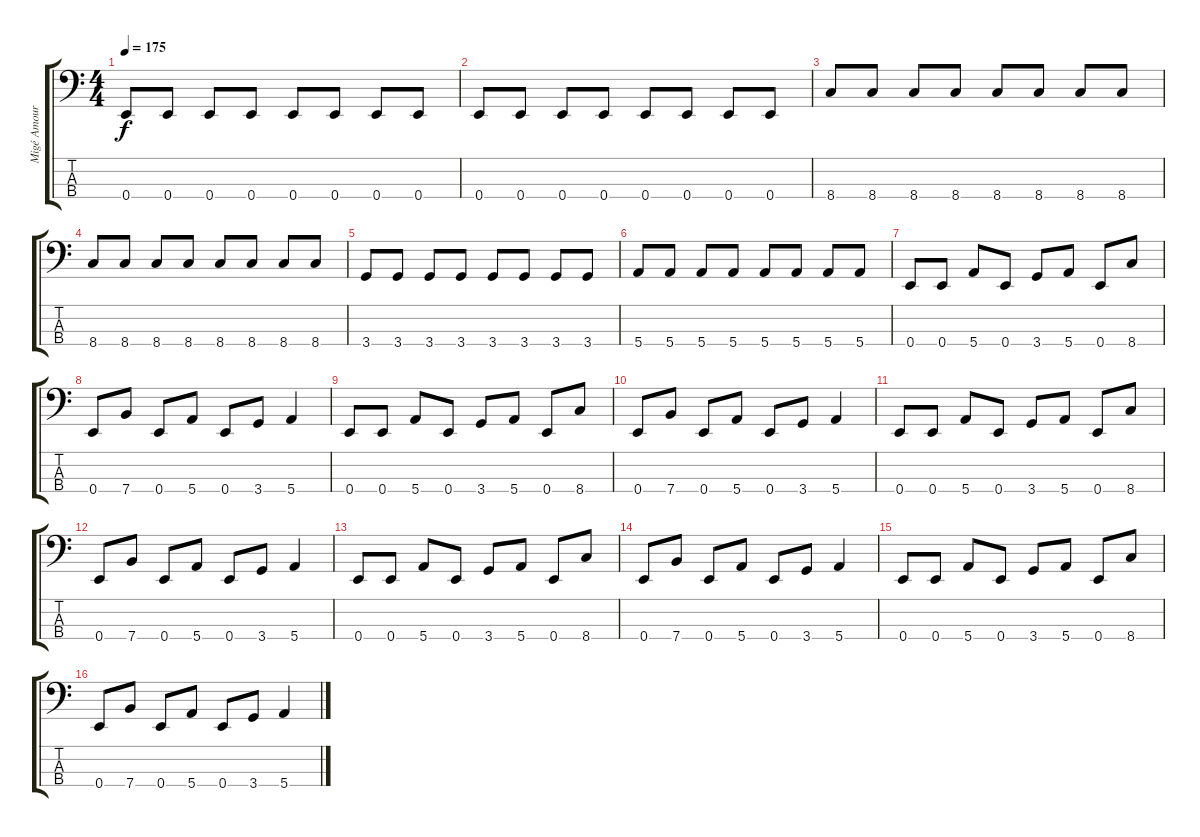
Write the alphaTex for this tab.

\track ("Migé Amour" "Migé Amour") {instrument electricbassfinger}
\staff {score tabs}
\tuning (G2 D2 A1 E1) {hide}
\ts (4 4)
\tempo 175
\clef f4
\ks c
0.4.8{dy f} 0.4.8 0.4.8 0.4.8 0.4.8 0.4.8 0.4.8 0.4.8 |
0.4.8 0.4.8 0.4.8 0.4.8 0.4.8 0.4.8 0.4.8 0.4.8 |
8.4.8 8.4.8 8.4.8 8.4.8 8.4.8 8.4.8 8.4.8 8.4.8 |
8.4.8 8.4.8 8.4.8 8.4.8 8.4.8 8.4.8 8.4.8 8.4.8 |
3.4.8 3.4.8 3.4.8 3.4.8 3.4.8 3.4.8 3.4.8 3.4.8 |
5.4.8 5.4.8 5.4.8 5.4.8 5.4.8 5.4.8 5.4.8 5.4.8 |
0.4.8 0.4.8 5.4.8 0.4.8 3.4.8 5.4.8 0.4.8 8.4.8 |
0.4.8 7.4.8 0.4.8 5.4.8 0.4.8 3.4.8 5.4.4 |
0.4.8 0.4.8 5.4.8 0.4.8 3.4.8 5.4.8 0.4.8 8.4.8 |
0.4.8 7.4.8 0.4.8 5.4.8 0.4.8 3.4.8 5.4.4 |
0.4.8 0.4.8 5.4.8 0.4.8 3.4.8 5.4.8 0.4.8 8.4.8 |
0.4.8 7.4.8 0.4.8 5.4.8 0.4.8 3.4.8 5.4.4 |
0.4.8 0.4.8 5.4.8 0.4.8 3.4.8 5.4.8 0.4.8 8.4.8 |
0.4.8 7.4.8 0.4.8 5.4.8 0.4.8 3.4.8 5.4.4 |
0.4.8 0.4.8 5.4.8 0.4.8 3.4.8 5.4.8 0.4.8 8.4.8 |
0.4.8 7.4.8 0.4.8 5.4.8 0.4.8 3.4.8 5.4.4
